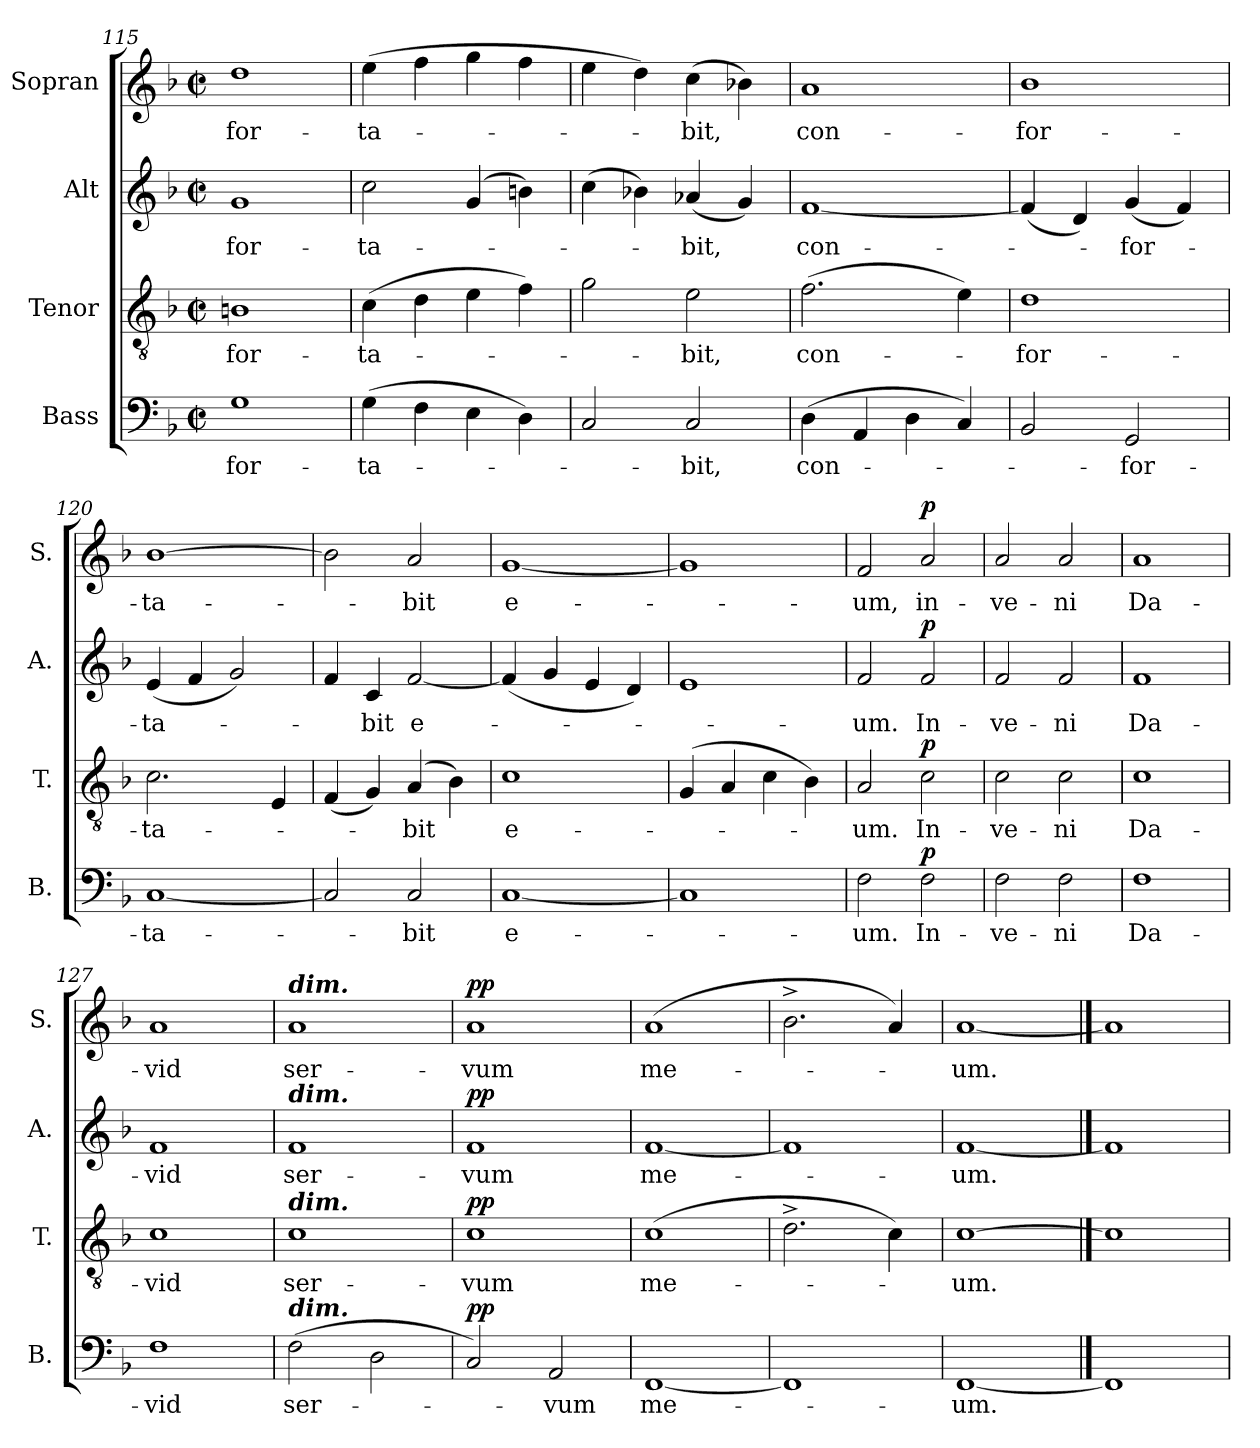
**kern	**text	**dynam	**kern	**text	**dynam	**kern	**text	**dynam	**kern	**text	**dynam
*part4	*part4	*part4	*part3	*part3	*part3	*part2	*part2	*part2	*part1	*part1	*part1
*staff4	*staff4	*staff4	*staff3	*staff3	*staff3	*staff2	*staff2	*staff2	*staff1	*staff1	*staff1
*I"Bass	*	*	*I"Tenor	*	*	*I"Alt	*	*	*I"Sopran	*	*
*I'B.	*	*	*I'T.	*	*	*I'A.	*	*	*I'S.	*	*
*clefF4	*	*	*clefGv2	*	*	*clefG2	*	*	*clefG2	*	*
*k[b-]	*	*	*k[b-]	*	*	*k[b-]	*	*	*k[b-]	*	*
*F:	*	*	*F:	*	*	*F:	*	*	*F:	*	*
*M2/2	*	*	*M2/2	*	*	*M2/2	*	*	*M2/2	*	*
*met(c|)	*	*	*met(c|)	*	*	*met(c|)	*	*	*met(c|)	*	*
=115	=115	=115	=115	=115	=115	=115	=115	=115	=115	=115	=115
!	!LO:LY:b	!	!	!LO:LY:b	!	!	!LO:LY:b	!	!	!LO:LY:b	!
1G	-for-	.	1Bn	-for-	.	1g	-for-	.	1dd	-for-	.
!!LO:PB:g=z
=116	=116	=116	=116	=116	=116	=116	=116	=116	=116	=116	=116
!	!LO:LY:b	!	!	!LO:LY:b	!	!	!LO:LY:b	!	!	!LO:LY:b	!
(>4G\	-ta-	.	(>4c\	-ta-	.	2cc\	-ta-	.	(>4ee\	-ta-	.
4F\	.	.	4d\	.	.	.	.	.	4ff\	.	.
4E\	.	.	4e\	.	.	(4g/	.	.	4gg\	.	.
4D\)	.	.	4f\)	.	.	4bn\)	.	.	4ff\	.	.
=117	=117	=117	=117	=117	=117	=117	=117	=117	=117	=117	=117
2C/	.	.	2g\	.	.	(>4cc\	.	.	4ee\	.	.
.	.	.	.	.	.	4b-X\)	.	.	4dd\)	.	.
!	!LO:LY:b	!	!	!LO:LY:b	!	!	!LO:LY:b	!	!	!LO:LY:b	!
2C/	-bit,	.	2e\	-bit,	.	(<4a-X/	-bit,	.	(>4cc\	-bit,	.
.	.	.	.	.	.	4g/)	.	.	4b-X\)	.	.
=118	=118	=118	=118	=118	=118	=118	=118	=118	=118	=118	=118
!	!LO:LY:b	!	!	!LO:LY:b	!	!	!LO:LY:b	!	!	!LO:LY:b	!
(>4D\	con-	.	(>2.f\	con-	.	[1f	con-	.	1a	con-	.
4AA/	.	.	.	.	.	.	.	.	.	.	.
4D\	.	.	.	.	.	.	.	.	.	.	.
4C/)	.	.	4e\)	.	.	.	.	.	.	.	.
=119	=119	=119	=119	=119	=119	=119	=119	=119	=119	=119	=119
!	!	!	!	!LO:LY:b	!	!	!	!	!	!LO:LY:b	!
2BB-/	.	.	1d	-for-	.	(<4f/]	.	.	1b-	-for-	.
.	.	.	.	.	.	4d/)	.	.	.	.	.
!	!LO:LY:b	!	!	!	!	!	!LO:LY:b	!	!	!	!
2GG/	-for-	.	.	.	.	(<4g/	-for-	.	.	.	.
.	.	.	.	.	.	4f/)	.	.	.	.	.
=120	=120	=120	=120	=120	=120	=120	=120	=120	=120	=120	=120
!	!LO:LY:b	!	!	!LO:LY:b	!	!	!LO:LY:b	!	!	!LO:LY:b	!
[1C	-ta-	.	2.c\	-ta-	.	(<4e/	-ta-	.	[1b-	-ta-	.
.	.	.	.	.	.	4f/	.	.	.	.	.
.	.	.	.	.	.	2g/)	.	.	.	.	.
.	.	.	4E/	.	.	.	.	.	.	.	.
!!LO:LB:g=z
=121	=121	=121	=121	=121	=121	=121	=121	=121	=121	=121	=121
2C/]	.	.	(<4F/	.	.	4f/	.	.	2b-\]	.	.
!	!	!	!	!	!	!	!LO:LY:b	!	!	!	!
.	.	.	4G/)	.	.	4c/	-bit	.	.	.	.
!	!LO:LY:b	!	!	!LO:LY:b	!	!	!LO:LY:b	!	!	!LO:LY:b	!
2C/	-bit	.	(4A/	-bit	.	[2f/	e-	.	2a/	-bit	.
.	.	.	4B-\)	.	.	.	.	.	.	.	.
=122	=122	=122	=122	=122	=122	=122	=122	=122	=122	=122	=122
!	!LO:LY:b	!	!	!LO:LY:b	!	!	!	!	!	!LO:LY:b	!
[1C	e-	.	1c	e-	.	(<4f/]	.	.	[1g	e-	.
.	.	.	.	.	.	4g/	.	.	.	.	.
.	.	.	.	.	.	4e/	.	.	.	.	.
.	.	.	.	.	.	4d/)	.	.	.	.	.
=123	=123	=123	=123	=123	=123	=123	=123	=123	=123	=123	=123
1C]	.	.	(4G/	.	.	1e	.	.	1g]	.	.
.	.	.	4A/	.	.	.	.	.	.	.	.
.	.	.	4c\	.	.	.	.	.	.	.	.
.	.	.	4B-\)	.	.	.	.	.	.	.	.
=124	=124	=124	=124	=124	=124	=124	=124	=124	=124	=124	=124
!	!LO:LY:b	!	!	!LO:LY:b	!	!	!LO:LY:b	!	!	!LO:LY:b	!
2F\	-um.	.	2A/	-um.	.	2f/	-um.	.	2f/	-um,	.
!	!LO:LY:b	!LO:DY:a	!	!LO:LY:b	!LO:DY:a	!	!LO:LY:b	!LO:DY:a	!	!LO:LY:b	!LO:DY:a
2F\	In-	p	2c\	In-	p	2f/	In-	p	2a/	in-	p
=125	=125	=125	=125	=125	=125	=125	=125	=125	=125	=125	=125
!	!LO:LY:b	!	!	!LO:LY:b	!	!	!LO:LY:b	!	!	!LO:LY:b	!
2F\	-ve-	.	2c\	-ve-	.	2f/	-ve-	.	2a/	-ve-	.
!	!LO:LY:b	!	!	!LO:LY:b	!	!	!LO:LY:b	!	!	!LO:LY:b	!
2F\	-ni	.	2c\	-ni	.	2f/	-ni	.	2a/	-ni	.
=126	=126	=126	=126	=126	=126	=126	=126	=126	=126	=126	=126
!	!LO:LY:b	!	!	!LO:LY:b	!	!	!LO:LY:b	!	!	!LO:LY:b	!
1F	Da-	.	1c	Da-	.	1f	Da-	.	1a	Da-	.
!!LO:LB:g=z
=127	=127	=127	=127	=127	=127	=127	=127	=127	=127	=127	=127
!	!LO:LY:b	!	!	!LO:LY:b	!	!	!LO:LY:b	!	!	!LO:LY:b	!
1F	-vid	.	1c	-vid	.	1f	-vid	.	1a	-vid	.
=128	=128	=128	=128	=128	=128	=128	=128	=128	=128	=128	=128
!	!	!	!	!	!	!	!	!	!LO:TX:a:Bi:t=dim.	!	!
!	!	!	!	!	!	!LO:TX:a:Bi:t=dim.	!	!	!	!	!
!	!	!	!LO:TX:a:Bi:t=dim.	!	!	!	!	!	!	!	!
!LO:TX:a:Bi:t=dim.	!	!	!	!	!	!	!	!	!	!	!
!	!LO:LY:b	!	!	!LO:LY:b	!	!	!LO:LY:b	!	!	!LO:LY:b	!
(>2F\	ser-	.	1c	ser-	.	1f	ser-	.	1a	ser-	.
2D\	.	.	.	.	.	.	.	.	.	.	.
=129	=129	=129	=129	=129	=129	=129	=129	=129	=129	=129	=129
!	!	!LO:DY:a	!	!LO:LY:b	!LO:DY:a	!	!LO:LY:b	!LO:DY:a	!	!LO:LY:b	!LO:DY:a
2C/)	.	pp	1c	-vum	pp	1f	-vum	pp	1a	-vum	pp
!	!LO:LY:b	!	!	!	!	!	!	!	!	!	!
2AA/	-vum	.	.	.	.	.	.	.	.	.	.
=130	=130	=130	=130	=130	=130	=130	=130	=130	=130	=130	=130
!	!LO:LY:b	!	!	!LO:LY:b	!	!	!LO:LY:b	!	!	!LO:LY:b	!
[1FF	me-	.	(>1c	me-	.	[1f	me-	.	(>1a	me-	.
=131	=131	=131	=131	=131	=131	=131	=131	=131	=131	=131	=131
1FF]	.	.	2.d^>\	.	.	1f]	.	.	2.b-^>\	.	.
.	.	.	4c\)	.	.	.	.	.	4a/)	.	.
=132	=132	=132	=132	=132	=132	=132	=132	=132	=132	=132	=132
!	!LO:LY:b	!	!	!LO:LY:b	!	!	!LO:LY:b	!	!	!LO:LY:b	!
[1FF	-um.	.	[1c	-um.	.	[1f	-um.	.	[1a	-um.	.
==133	==133	==133	==133	==133	==133	==133	==133	==133	==133	==133	==133
1FF]	.	.	1c]	.	.	1f]	.	.	1a]	.	.
=	=	=	=	=	=	=	=	=	=	=	=
*-	*-	*-	*-	*-	*-	*-	*-	*-	*-	*-	*-
